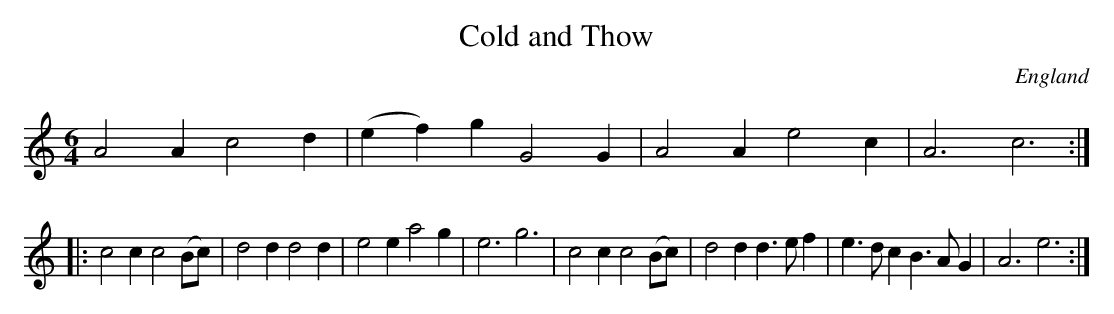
X:1
T:Cold and Thow
L:1/4
M:6/4
O:England
K:C major
A2A c2d     | (ef)g G2G | A2A e2c   | A3 c3 ::
c2c c2(B/c/) | d2d d2d  | e2e a2g   | e3 g3 |\
c2c c2(B/c/) | d2d d>ef | e>dc B>AG | A3 e3 :|
